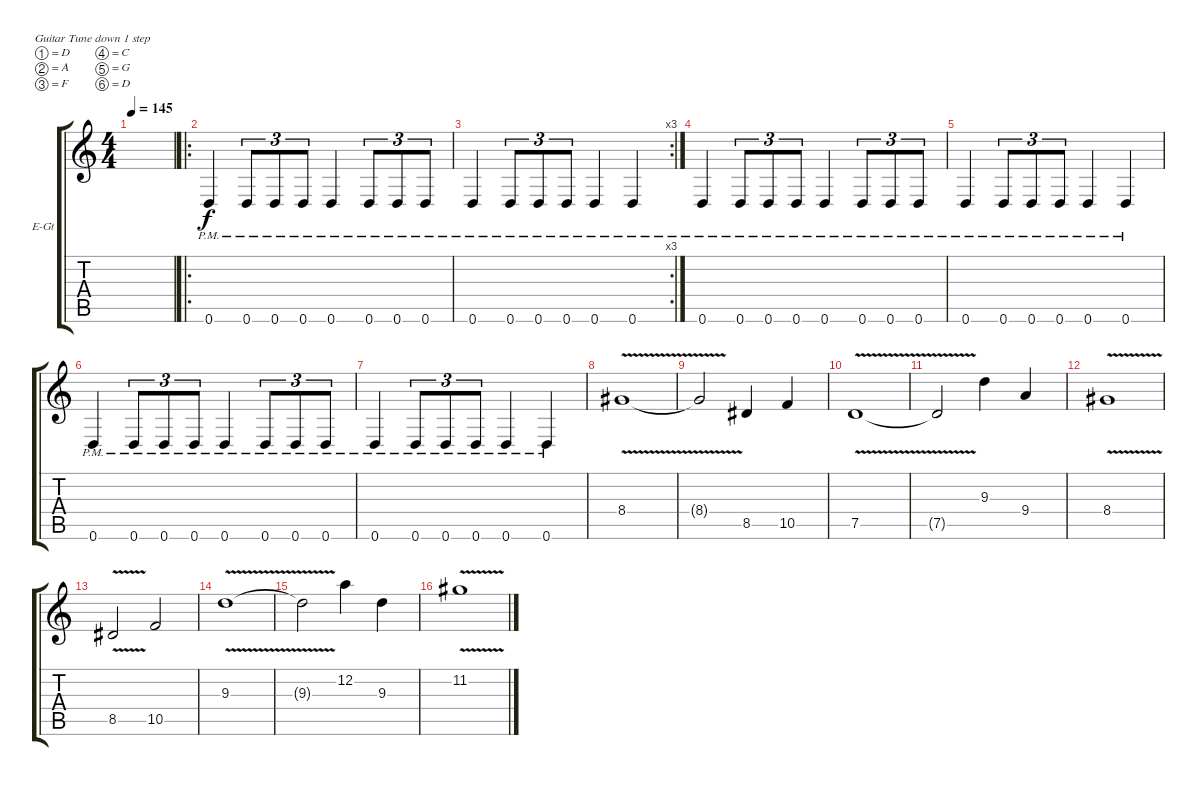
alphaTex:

\defaultSystemsLayout 4
\bracketExtendMode groupsimilarinstruments
\firstSystemTrackNameOrientation horizontal
\otherSystemsTrackNameOrientation horizontal
\track ("Rithm Guitar 1" "E-Gt") {instrument distortionguitar}
\staff {score tabs}
\tuning (D4 A3 F3 C3 G2 D2)
\ts (4 4)
\tempo 145
\clef g2
\ks c
|
\ro
0.6{pm}.4 0.6{pm}.8{tu (3 2)} 0.6{pm}.8{tu (3 2)} 0.6{pm}.8{tu (3 2)} 0.6{pm}.4 0.6{pm}.8{tu (3 2)} 0.6{pm}.8{tu (3 2)} 0.6{pm}.8{tu (3 2)} |
\rc 3
0.6{pm}.4 0.6{pm}.8{tu (3 2)} 0.6{pm}.8{tu (3 2)} 0.6{pm}.8{tu (3 2)} 0.6{pm}.4 0.6{pm}.4 |
0.6{pm}.4 0.6{pm}.8{tu (3 2)} 0.6{pm}.8{tu (3 2)} 0.6{pm}.8{tu (3 2)} 0.6{pm}.4 0.6{pm}.8{tu (3 2)} 0.6{pm}.8{tu (3 2)} 0.6{pm}.8{tu (3 2)} |
0.6{pm}.4 0.6{pm}.8{tu (3 2)} 0.6{pm}.8{tu (3 2)} 0.6{pm}.8{tu (3 2)} 0.6{pm}.4 0.6{pm}.4 |
0.6{pm}.4 0.6{pm}.8{tu (3 2)} 0.6{pm}.8{tu (3 2)} 0.6{pm}.8{tu (3 2)} 0.6{pm}.4 0.6{pm}.8{tu (3 2)} 0.6{pm}.8{tu (3 2)} 0.6{pm}.8{tu (3 2)} |
0.6{pm}.4 0.6{pm}.8{tu (3 2)} 0.6{pm}.8{tu (3 2)} 0.6{pm}.8{tu (3 2)} 0.6{pm}.4 0.6{pm}.4 |
8.4{v}.1 |
8.4{v t}.2 8.5.4 10.5.4 |
7.5{v}.1 |
7.5{v t}.2 9.3.4 9.4.4 |
8.4{v}.1 |
8.5{v}.2 10.5.2 |
9.3{v}.1 |
9.3{v t}.2 12.2.4 9.3.4 |
11.2{v}.1
